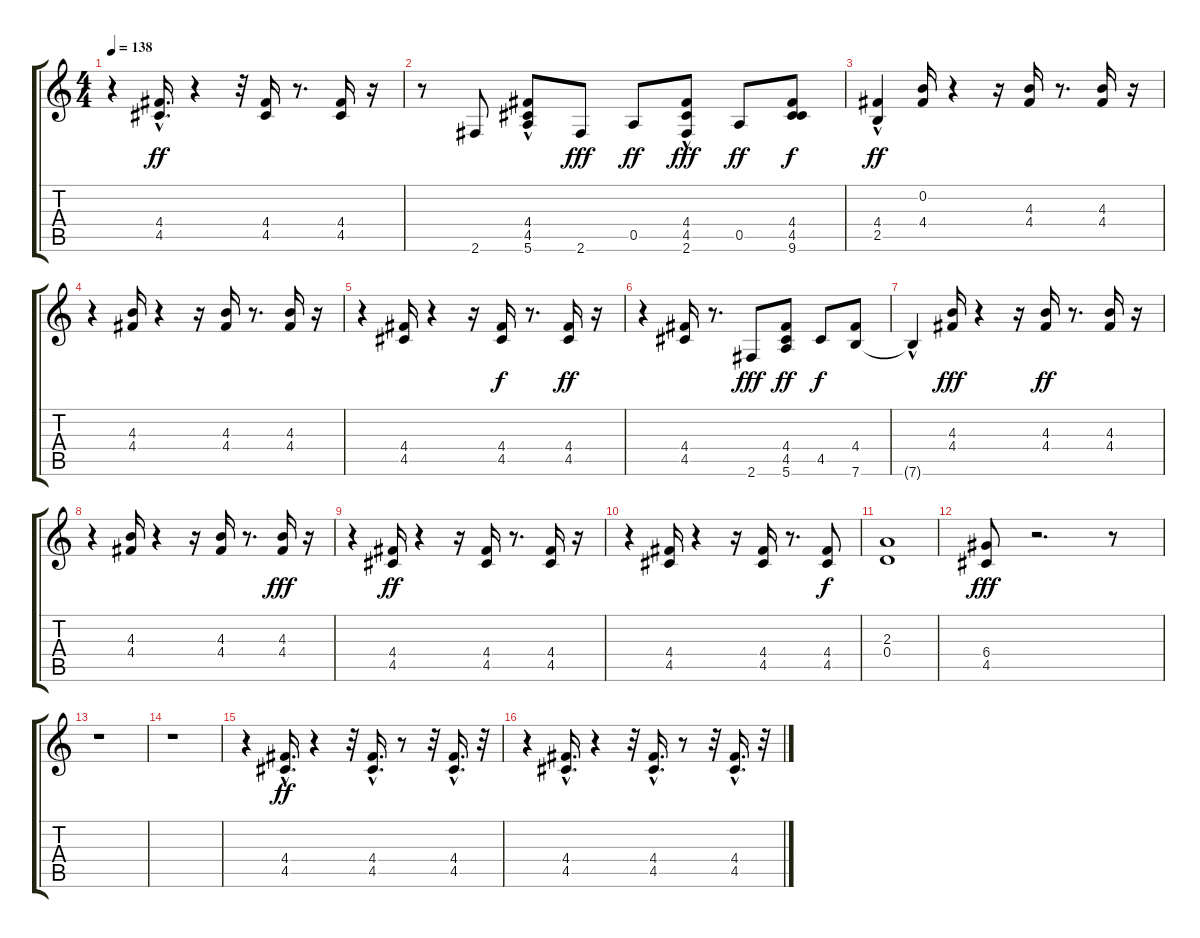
\track "" {instrument overdrivenguitar}
\staff {score tabs}
\tuning (E4 B3 G3 D3 A2 E2) {hide}
\ts (4 4)
\tempo 138
\clef g2
\ks c
r.4{dy ff} (4.4{hac} 4.5{hac}).16{d} r.4 r.32 (4.4 4.5).16 r.8{d} (4.4 4.5).16 r.16 |
r.8 2.6.8 (4.4{hac} 4.5{hac} 5.6).8 2.6.8{dy fff} 0.5.8{dy ff} (4.4{hac} 4.5{hac} 2.6).8{dy fff} 0.5.8{dy ff} (4.4 4.5 9.6).8{dy f} |
(4.4 2.5{hac}).4{dy ff} (0.2 4.4).16 r.4 r.16 (4.3 4.4).16 r.8{d} (4.3 4.4).16 r.16 |
r.4 (4.3 4.4).16 r.4 r.16 (4.3 4.4).16 r.8{d} (4.3 4.4).16 r.16 |
r.4 (4.4 4.5).16 r.4 r.16 (4.4 4.5).16{dy f} r.8{d} (4.4 4.5).16{dy ff} r.16 |
r.4 (4.4 4.5).16 r.8{d} 2.6.8{dy fff} (4.4 4.5 5.6).8{dy ff} 4.5.8{dy f} (4.4 7.6).8 |
7.6{hac t}.4 (4.3 4.4).16{dy fff} r.4 r.16 (4.3 4.4).16{dy ff} r.8{d} (4.3 4.4).16 r.16 |
r.4 (4.3 4.4).16 r.4 r.16 (4.3 4.4).16 r.8{d} (4.3 4.4).16{dy fff} r.16 |
r.4 (4.4 4.5).16{dy ff} r.4 r.16 (4.4 4.5).16 r.8{d} (4.4 4.5).16 r.16 |
r.4 (4.4 4.5).16 r.4 r.16 (4.4 4.5).16 r.8{d} (4.4 4.5).8{dy f} |
(2.3 0.4).1 |
(6.4 4.5).8{dy fff} r.2{d} r.8 |
r.1 |
r.1 |
r.4 (4.4{hac} 4.5{hac}).16{d dy ff} r.4 r.32 (4.4{hac} 4.5{hac}).16{d} r.8 r.32 (4.4{hac} 4.5{hac}).16{d} r.32 |
r.4 (4.4{hac} 4.5{hac}).16{d} r.4 r.32 (4.4{hac} 4.5{hac}).16{d} r.8 r.32 (4.4{hac} 4.5{hac}).16{d} r.32
